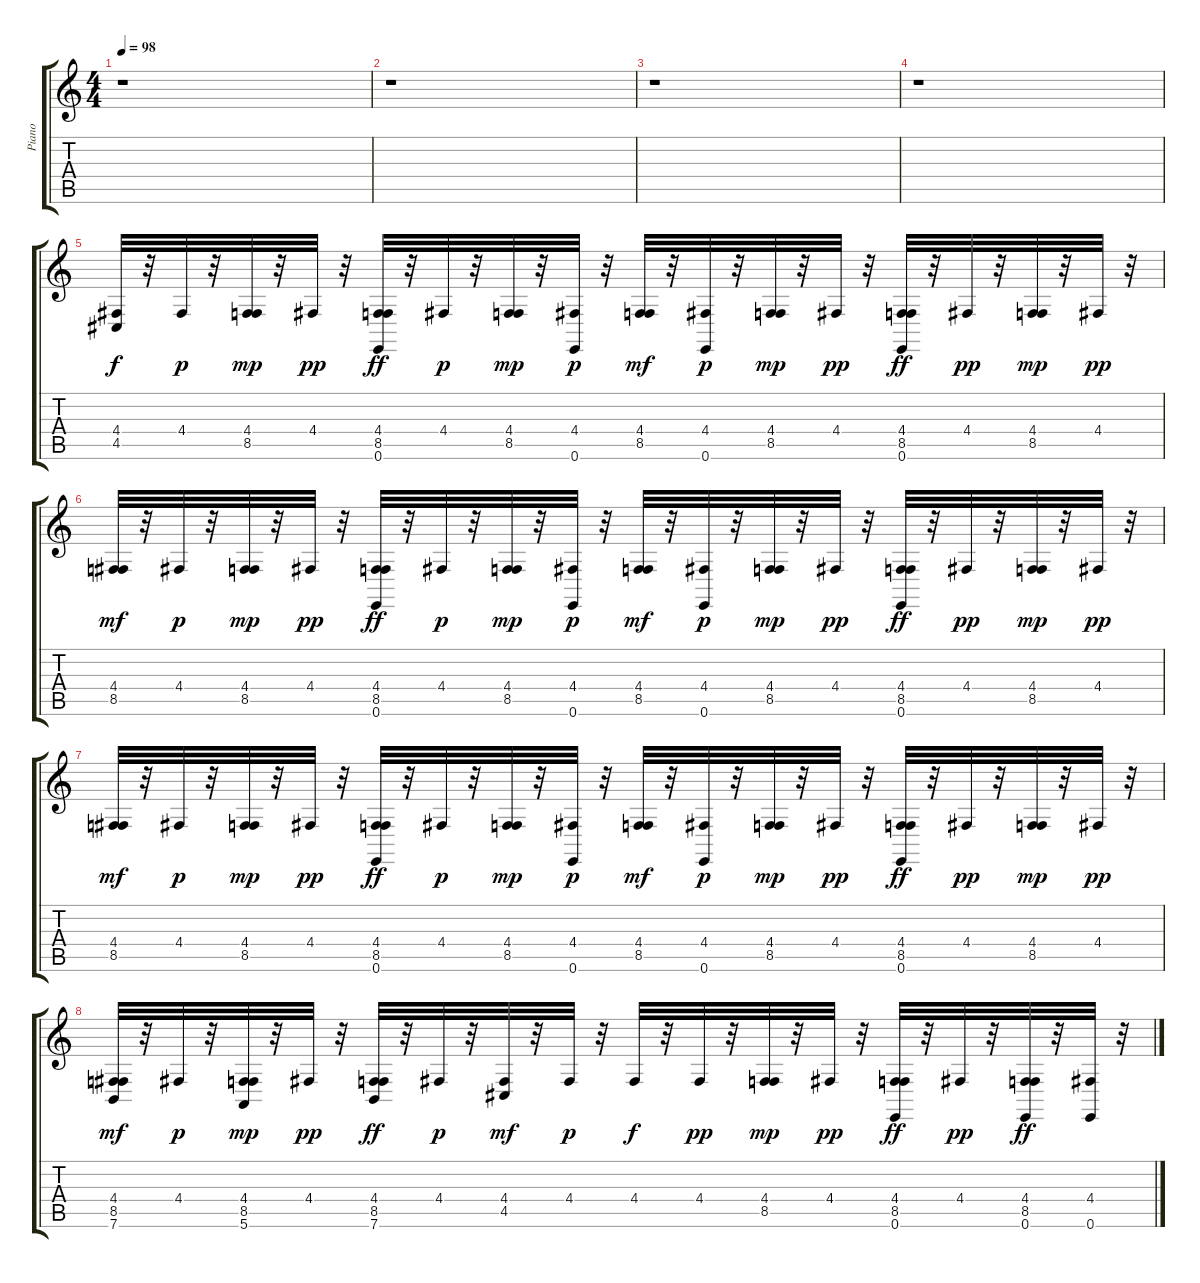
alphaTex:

\track ("Piano" "Piano") {instrument acousticgrandpiano}
\staff {score tabs}
\tuning (E4 B3 G3 D3 A2 E2) {hide}
\ts (4 4)
\tempo 98
\clef g2
\ks c
r.1{dy f} |
r.1 |
r.1 |
r.1 |
(4.4 4.5).32 r.32 4.4.32{dy p} r.32 (4.4 8.5).32{dy mp} r.32 4.4.32{dy pp} r.32 (4.4 8.5 0.6).32{dy ff} r.32 4.4.32{dy p} r.32 (4.4 8.5).32{dy mp} r.32 (4.4 0.6).32{dy p} r.32 (4.4 8.5).32{dy mf} r.32 (4.4 0.6).32{dy p} r.32 (4.4 8.5).32{dy mp} r.32 4.4.32{dy pp} r.32 (4.4 8.5 0.6).32{dy ff} r.32 4.4.32{dy pp} r.32 (4.4 8.5).32{dy mp} r.32 4.4.32{dy pp} r.32 |
(4.4 8.5).32{dy mf} r.32 4.4.32{dy p} r.32 (4.4 8.5).32{dy mp} r.32 4.4.32{dy pp} r.32 (4.4 8.5 0.6).32{dy ff} r.32 4.4.32{dy p} r.32 (4.4 8.5).32{dy mp} r.32 (4.4 0.6).32{dy p} r.32 (4.4 8.5).32{dy mf} r.32 (4.4 0.6).32{dy p} r.32 (4.4 8.5).32{dy mp} r.32 4.4.32{dy pp} r.32 (4.4 8.5 0.6).32{dy ff} r.32 4.4.32{dy pp} r.32 (4.4 8.5).32{dy mp} r.32 4.4.32{dy pp} r.32 |
(4.4 8.5).32{dy mf} r.32 4.4.32{dy p} r.32 (4.4 8.5).32{dy mp} r.32 4.4.32{dy pp} r.32 (4.4 8.5 0.6).32{dy ff} r.32 4.4.32{dy p} r.32 (4.4 8.5).32{dy mp} r.32 (4.4 0.6).32{dy p} r.32 (4.4 8.5).32{dy mf} r.32 (4.4 0.6).32{dy p} r.32 (4.4 8.5).32{dy mp} r.32 4.4.32{dy pp} r.32 (4.4 8.5 0.6).32{dy ff} r.32 4.4.32{dy pp} r.32 (4.4 8.5).32{dy mp} r.32 4.4.32{dy pp} r.32 |
(4.4 8.5 7.6).32{dy mf} r.32 4.4.32{dy p} r.32 (4.4 8.5 5.6).32{dy mp} r.32 4.4.32{dy pp} r.32 (4.4 8.5 7.6).32{dy ff} r.32 4.4.32{dy p} r.32 (4.4 4.5).32{dy mf} r.32 4.4.32{dy p} r.32 4.4.32{dy f} r.32 4.4.32{dy pp} r.32 (4.4 8.5).32{dy mp} r.32 4.4.32{dy pp} r.32 (4.4 8.5 0.6).32{dy ff} r.32 4.4.32{dy pp} r.32 (4.4 8.5 0.6).32{dy ff} r.32 (4.4 0.6).32 r.32
